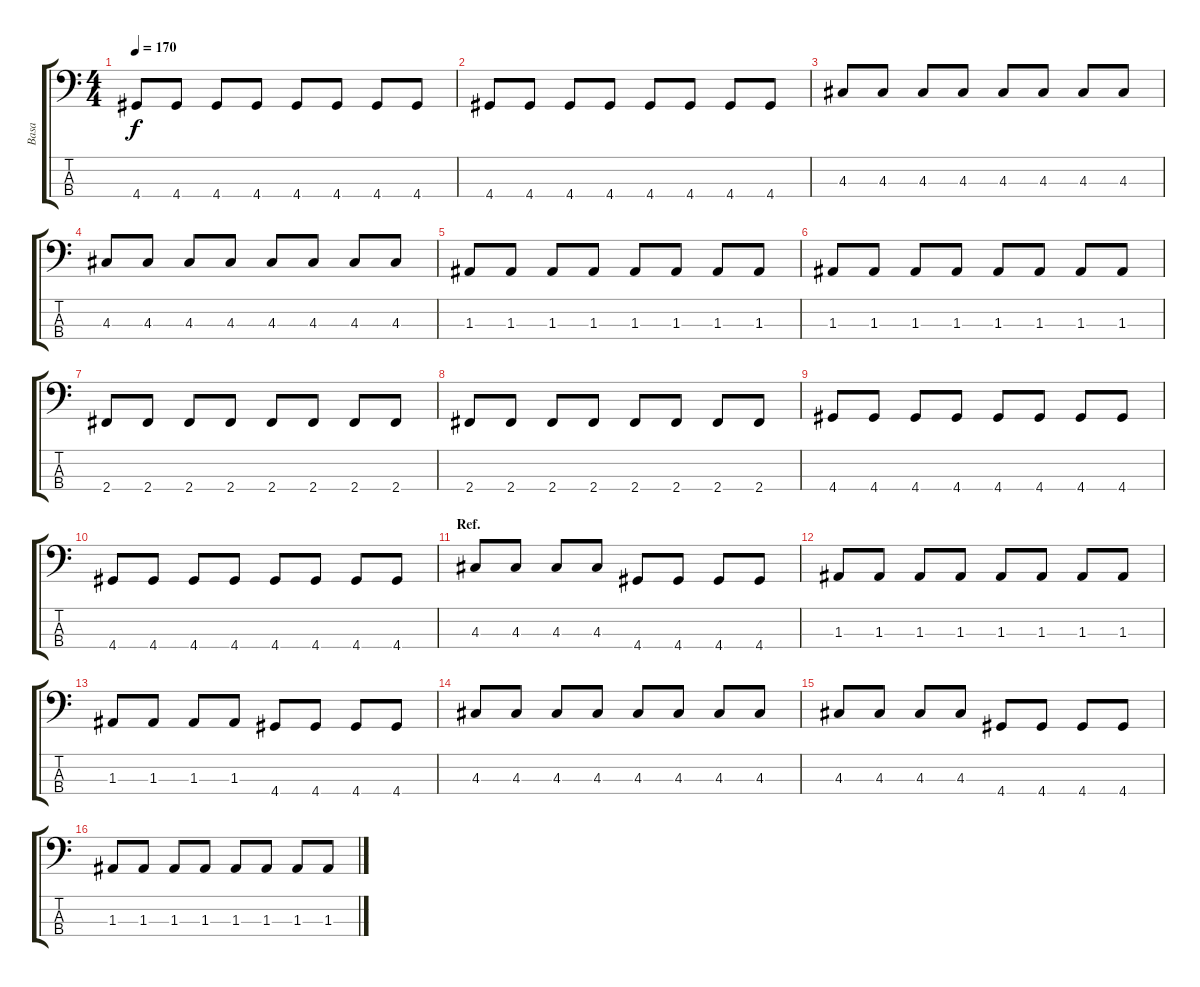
\track ("Basa" "Basa") {instrument slapbass2}
\staff {score tabs}
\tuning (G2 D2 A1 E1) {hide}
\ts (4 4)
\tempo 170
\clef f4
\ks c
4.4.8{dy f} 4.4.8 4.4.8 4.4.8 4.4.8 4.4.8 4.4.8 4.4.8 |
4.4.8 4.4.8 4.4.8 4.4.8 4.4.8 4.4.8 4.4.8 4.4.8 |
4.3.8 4.3.8 4.3.8 4.3.8 4.3.8 4.3.8 4.3.8 4.3.8 |
4.3.8 4.3.8 4.3.8 4.3.8 4.3.8 4.3.8 4.3.8 4.3.8 |
1.3.8 1.3.8 1.3.8 1.3.8 1.3.8 1.3.8 1.3.8 1.3.8 |
1.3.8 1.3.8 1.3.8 1.3.8 1.3.8 1.3.8 1.3.8 1.3.8 |
2.4.8 2.4.8 2.4.8 2.4.8 2.4.8 2.4.8 2.4.8 2.4.8 |
2.4.8 2.4.8 2.4.8 2.4.8 2.4.8 2.4.8 2.4.8 2.4.8 |
4.4.8 4.4.8 4.4.8 4.4.8 4.4.8 4.4.8 4.4.8 4.4.8 |
4.4.8 4.4.8 4.4.8 4.4.8 4.4.8 4.4.8 4.4.8 4.4.8 |
\section ("" "Ref.")
4.3.8 4.3.8 4.3.8 4.3.8 4.4.8 4.4.8 4.4.8 4.4.8 |
1.3.8 1.3.8 1.3.8 1.3.8 1.3.8 1.3.8 1.3.8 1.3.8 |
1.3.8 1.3.8 1.3.8 1.3.8 4.4.8 4.4.8 4.4.8 4.4.8 |
4.3.8 4.3.8 4.3.8 4.3.8 4.3.8 4.3.8 4.3.8 4.3.8 |
4.3.8 4.3.8 4.3.8 4.3.8 4.4.8 4.4.8 4.4.8 4.4.8 |
1.3.8 1.3.8 1.3.8 1.3.8 1.3.8 1.3.8 1.3.8 1.3.8
